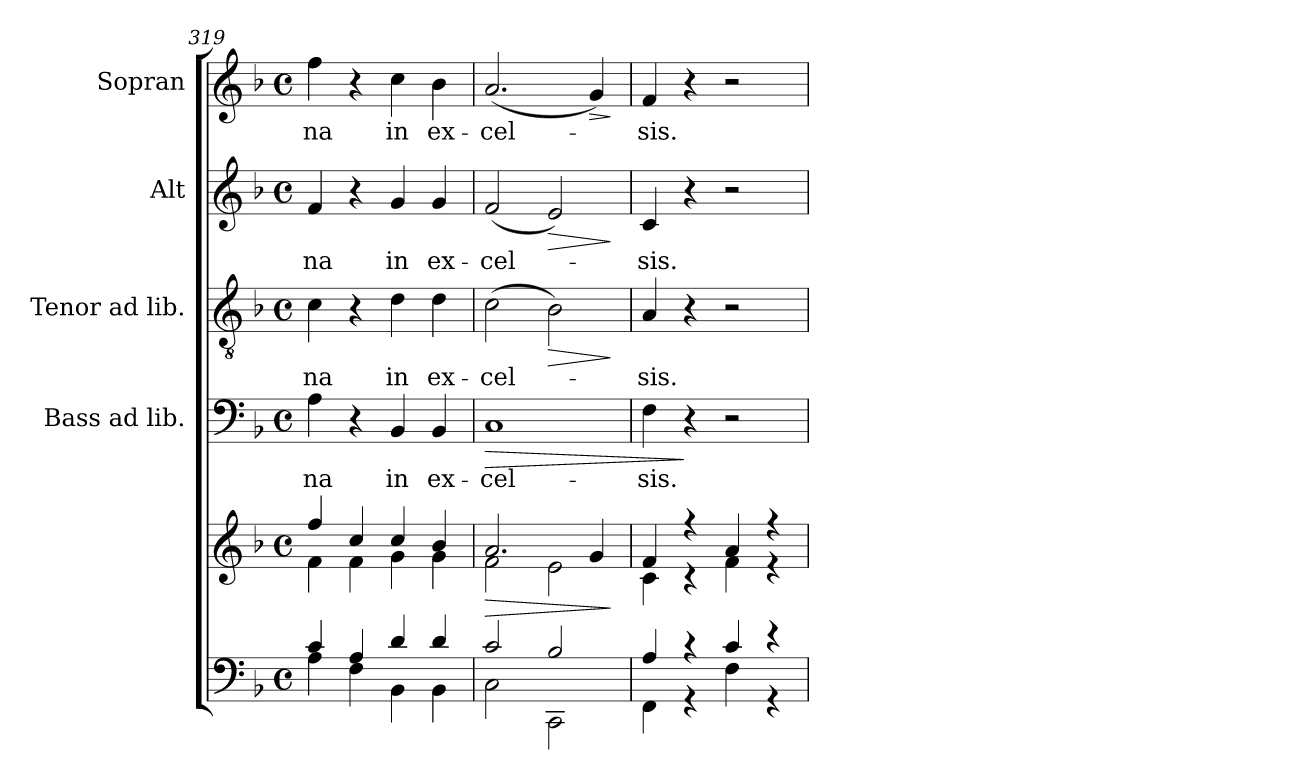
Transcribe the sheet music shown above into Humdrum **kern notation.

**kern	**kern	**dynam	**kern	**text	**dynam	**kern	**text	**dynam	**kern	**text	**dynam	**kern	**text	**dynam
*part5	*part5	*part5	*part4	*part4	*part4	*part3	*part3	*part3	*part2	*part2	*part2	*part1	*part1	*part1
*staff6	*staff5	*staff5/6	*staff4	*staff4	*staff4	*staff3	*staff3	*staff3	*staff2	*staff2	*staff2	*staff1	*staff1	*staff1
*	*	*	*I"Bass ad lib.	*	*	*I"Tenor ad lib.	*	*	*I"Alt	*	*	*I"Sopran	*	*
*	*	*	*I'B.	*	*	*I'T.	*	*	*I'A.	*	*	*I'S.	*	*
*clefF4	*clefG2	*	*clefF4	*	*	*clefGv2	*	*	*clefG2	*	*	*clefG2	*	*
*k[b-]	*k[b-]	*	*k[b-]	*	*	*k[b-]	*	*	*k[b-]	*	*	*k[b-]	*	*
*F:	*F:	*	*F:	*	*	*F:	*	*	*F:	*	*	*F:	*	*
*M4/4	*M4/4	*	*M4/4	*	*	*M4/4	*	*	*M4/4	*	*	*M4/4	*	*
*met(c)	*met(c)	*	*met(c)	*	*	*met(c)	*	*	*met(c)	*	*	*met(c)	*	*
=319	=319	=319	=319	=319	=319	=319	=319	=319	=319	=319	=319	=319	=319	=319
*^	*^	*	*	*	*	*	*	*	*	*	*	*	*	*
!	!	!	!	!	!	!LO:LY:b	!	!	!LO:LY:b	!	!	!LO:LY:b	!	!	!LO:LY:b	!
4c/	4A\	4ff/	4f\	.	4A\	-na	.	4c\	-na	.	4f/	-na	.	4ff\	-na	.
4A/	4F\	4cc/	4f\	.	4r	.	.	4r	.	.	4r	.	.	4r	.	.
!	!	!	!	!	!	!LO:LY:b	!	!	!LO:LY:b	!	!	!LO:LY:b	!	!	!LO:LY:b	!
4d/	4BB-\	4cc/	4g\	.	4BB-/	in	.	4d\	in	.	4g/	in	.	4cc\	in	.
!	!	!	!	!	!	!LO:LY:b	!	!	!LO:LY:b	!	!	!LO:LY:b	!	!	!LO:LY:b	!
4d/	4BB-\	4b-/	4g\	.	4BB-/	ex-	.	4d\	ex-	.	4g/	ex-	.	4b-\	ex-	.
=320	=320	=320	=320	=320	=320	=320	=320	=320	=320	=320	=320	=320	=320	=320	=320	=320
!	!	!	!	!LO:HP:b	!	!LO:LY:b	!LO:HP:b	!	!LO:LY:b	!	!	!LO:LY:b	!	!	!LO:LY:b	!
2c/	2C\	2.a/	2f\	>	1C	-cel-	>	(>2c\	-cel-	.	(<2f/	-cel-	.	(<2.a/	-cel-	.
!	!	!	!	!	!	!	!	!	!	!LO:HP:b	!	!	!LO:HP:b	!	!	!
2B-/	2CC\	.	2e\	.	.	.	.	2B-\)	.	>	2e/)	.	>	.	.	.
!	!	!	!	!	!	!	!	!	!	!	!	!	!	!	!	!LO:HP:b
.	.	4g/	.	.	.	.	.	.	.	.	.	.	.	4g/)	.	>
*v	*v	*	*	*	*	*	*	*	*	*	*	*	*	*	*	*
*	*v	*v	*	*	*	*	*	*	*	*	*	*	*	*	*
.	.	]	.	.	.	.	.	]	.	.	]	.	.	]
=321	=321	=321	=321	=321	=321	=321	=321	=321	=321	=321	=321	=321	=321	=321
*^	*^	*	*	*	*	*	*	*	*	*	*	*	*	*
!	!	!	!	!	!	!LO:LY:b	!	!	!LO:LY:b	!	!	!LO:LY:b	!	!	!LO:LY:b	!
4A/	4FF\	4f/	4c\	.	4F\	-sis.	.	4A/	-sis.	.	4c/	-sis.	.	4f/	-sis.	.
4r	4r	4r	4r	.	4r	.	]	4r	.	.	4r	.	.	4r	.	.
4c/	4F\	4a/	4f\	.	2r	.	.	2r	.	.	2r	.	.	2r	.	.
4r	4r	4r	4r	.	.	.	.	.	.	.	.	.	.	.	.	.
*v	*v	*	*	*	*	*	*	*	*	*	*	*	*	*	*	*
*	*v	*v	*	*	*	*	*	*	*	*	*	*	*	*	*
=	=	=	=	=	=	=	=	=	=	=	=	=	=	=
*-	*-	*-	*-	*-	*-	*-	*-	*-	*-	*-	*-	*-	*-	*-
